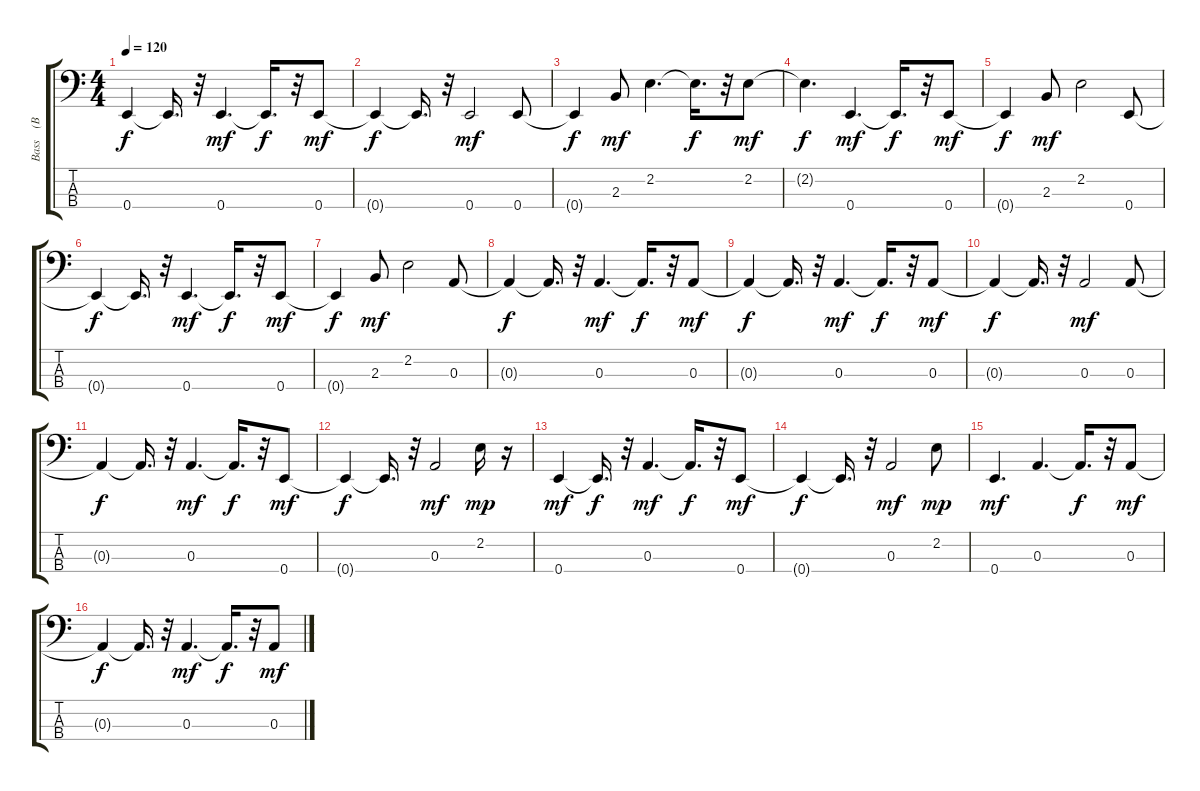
\track ("Bass    (BB)" "Bass    (B") {instrument synthbass1}
\staff {score tabs}
\tuning (G2 D2 A1 E1) {hide}
\ts (4 4)
\tempo 120
\clef f4
\ks c
0.4{t}.4{dy f} 0.4{t}.16{d} r.32 0.4.4{d dy mf} 0.4{t}.16{d dy f} r.32 0.4.8{dy mf} |
0.4{t}.4{dy f} 0.4{t}.16{d} r.32 0.4.2{dy mf} 0.4.8 |
0.4{t}.4{dy f} 2.3.8{dy mf} 2.2.4{d} 2.2{t}.16{d dy f} r.32 2.2.8{dy mf} |
2.2{t}.4{d dy f} 0.4.4{d dy mf} 0.4{t}.16{d dy f} r.32 0.4.8{dy mf} |
0.4{t}.4{dy f} 2.3.8{dy mf} 2.2.2 0.4.8 |
0.4{t}.4{dy f} 0.4{t}.16{d} r.32 0.4.4{d dy mf} 0.4{t}.16{d dy f} r.32 0.4.8{dy mf} |
0.4{t}.4{dy f} 2.3.8{dy mf} 2.2.2 0.3.8 |
0.3{t}.4{dy f} 0.3{t}.16{d} r.32 0.3.4{d dy mf} 0.3{t}.16{d dy f} r.32 0.3.8{dy mf} |
0.3{t}.4{dy f} 0.3{t}.16{d} r.32 0.3.4{d dy mf} 0.3{t}.16{d dy f} r.32 0.3.8{dy mf} |
0.3{t}.4{dy f} 0.3{t}.16{d} r.32 0.3.2{dy mf} 0.3.8 |
0.3{t}.4{dy f} 0.3{t}.16{d} r.32 0.3.4{d dy mf} 0.3{t}.16{d dy f} r.32 0.4.8{dy mf} |
0.4{t}.4{dy f} 0.4{t}.16{d} r.32 0.3.2{dy mf} 2.2.16{dy mp} r.16 |
0.4.4{dy mf} 0.4{t}.16{d dy f} r.32 0.3.4{d dy mf} 0.3{t}.16{d dy f} r.32 0.4.8{dy mf} |
0.4{t}.4{dy f} 0.4{t}.16{d} r.32 0.3.2{dy mf} 2.2.8{dy mp} |
0.4.4{d dy mf} 0.3.4{d} 0.3{t}.16{d dy f} r.32 0.3.8{dy mf} |
0.3{t}.4{dy f} 0.3{t}.16{d} r.32 0.3.4{d dy mf} 0.3{t}.16{d dy f} r.32 0.3.8{dy mf}
